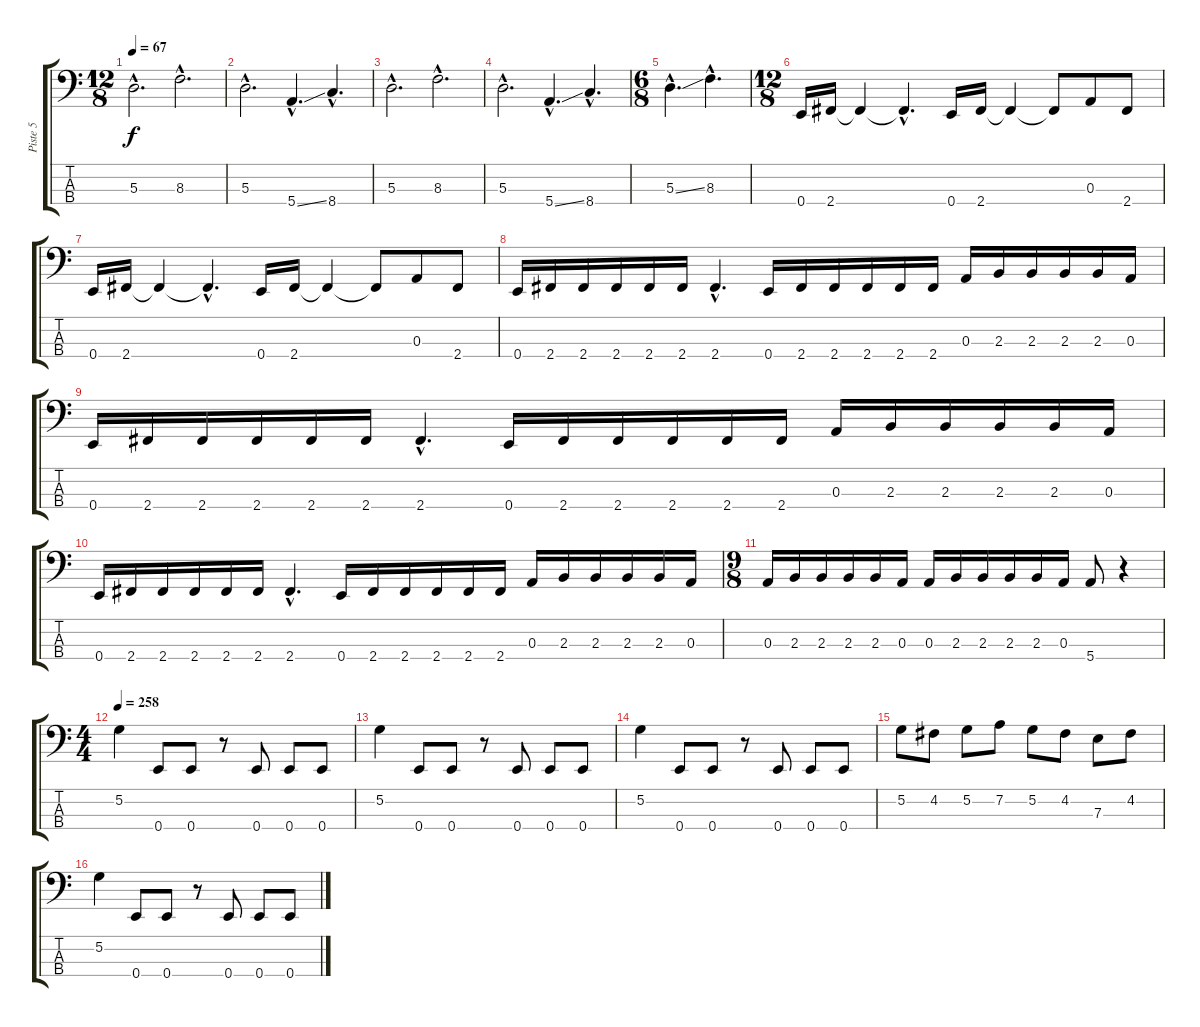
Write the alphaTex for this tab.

\track ("Piste 5" "Piste 5") {instrument electricbassfinger}
\staff {score tabs}
\tuning (G2 D2 A1 E1) {hide}
\ts (12 8)
\tempo 67
\clef f4
\ks c
5.3{hac}.2{d dy f} 8.3{hac}.2{d} |
5.3{hac}.2{d} 5.4{ss hac}.4{d} 8.4{hac}.4{d} |
5.3{hac}.2{d} 8.3{hac}.2{d} |
5.3{hac}.2{d} 5.4{ss hac}.4{d} 8.4{hac}.4{d} |
\ts (6 8)
5.3{ss hac}.4{d} 8.3{hac}.4{d} |
\ts (12 8)
0.4.16 2.4.16 2.4{t}.4 2.4{hac t}.4{d} 0.4.16 2.4.16 2.4{t}.4 2.4{t}.8 0.3.8 2.4.8 |
0.4.16 2.4.16 2.4{t}.4 2.4{hac t}.4{d} 0.4.16 2.4.16 2.4{t}.4 2.4{t}.8 0.3.8 2.4.8 |
0.4.16 2.4.16 2.4.16 2.4.16 2.4.16 2.4.16 2.4{hac}.4{d} 0.4.16 2.4.16 2.4.16 2.4.16 2.4.16 2.4.16 0.3.16 2.3.16 2.3.16 2.3.16 2.3.16 0.3.16 |
0.4.16 2.4.16 2.4.16 2.4.16 2.4.16 2.4.16 2.4{hac}.4{d} 0.4.16 2.4.16 2.4.16 2.4.16 2.4.16 2.4.16 0.3.16 2.3.16 2.3.16 2.3.16 2.3.16 0.3.16 |
0.4.16 2.4.16 2.4.16 2.4.16 2.4.16 2.4.16 2.4{hac}.4{d} 0.4.16 2.4.16 2.4.16 2.4.16 2.4.16 2.4.16 0.3.16 2.3.16 2.3.16 2.3.16 2.3.16 0.3.16 |
\ts (9 8)
0.3.16 2.3.16 2.3.16 2.3.16 2.3.16 0.3.16 0.3.16 2.3.16 2.3.16 2.3.16 2.3.16 0.3.16 5.4.8 r.4 |
\ts (4 4)
\tempo 218
\tempo 258
5.2.4 0.4.8 0.4.8 r.8 0.4.8 0.4.8 0.4.8 |
5.2.4 0.4.8 0.4.8 r.8 0.4.8 0.4.8 0.4.8 |
5.2.4 0.4.8 0.4.8 r.8 0.4.8 0.4.8 0.4.8 |
5.2.8 4.2.8 5.2.8 7.2.8 5.2.8 4.2.8 7.3.8 4.2.8 |
5.2.4 0.4.8 0.4.8 r.8 0.4.8 0.4.8 0.4.8
